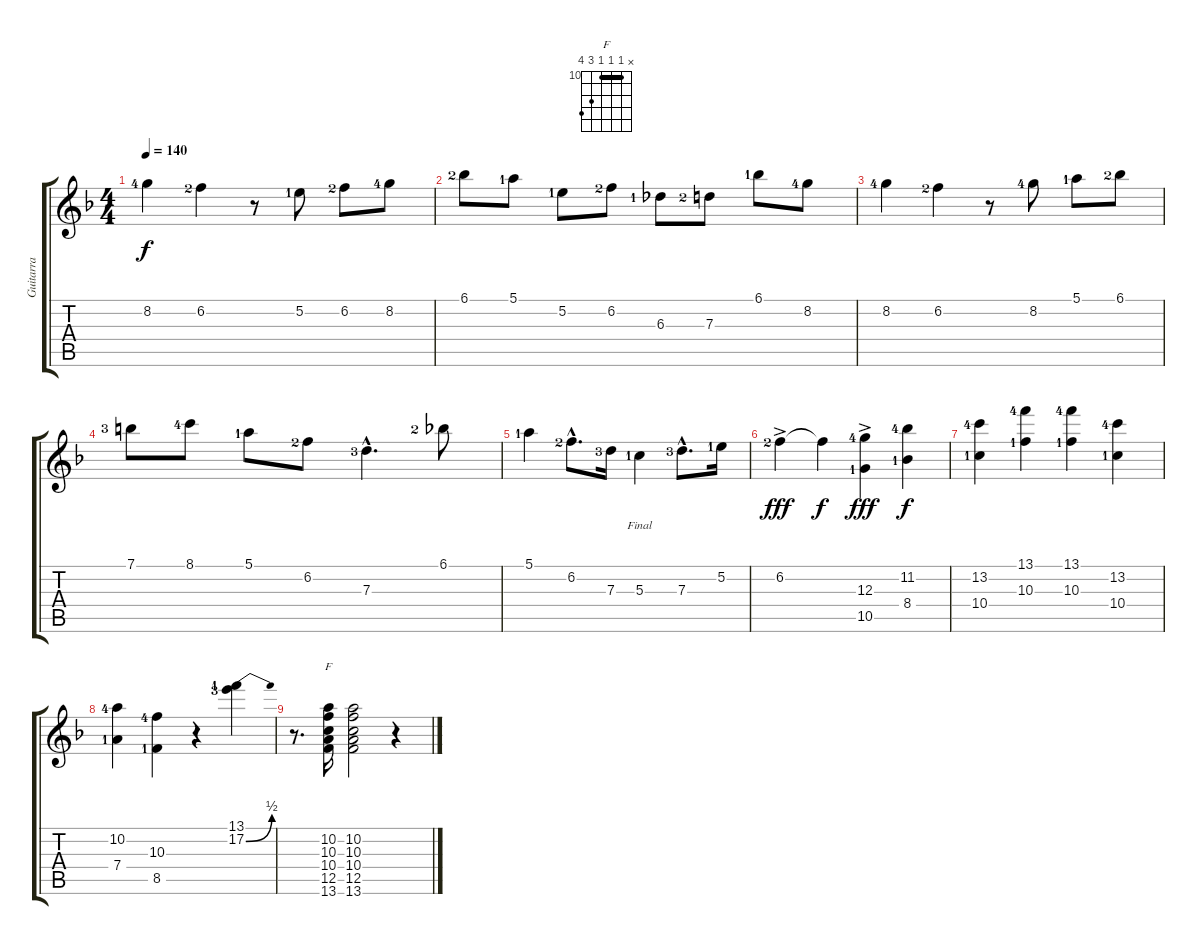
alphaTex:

\track ("Guitarra" "Guitarra") {instrument overdrivenguitar}
\staff {score tabs}
\tuning (E4 B3 G3 D3 A2 E2) {hide}
\chord ("F" x 10 10 10 12 13) {firstfret 10 barre 10}
\ts (4 4)
\tempo 140
\clef g2
\ks f
8.2{lf 5}.4{lyrics (0 "") lyrics (1 "") lyrics (2 "") lyrics (3 "") lyrics (4 "") dy f} 6.2{lf 3}.4{lyrics (0 "") lyrics (1 "") lyrics (2 "") lyrics (3 "") lyrics (4 "")} r.8 5.2{lf 2}.8{lyrics (0 "") lyrics (1 "") lyrics (2 "") lyrics (3 "") lyrics (4 "")} 6.2{lf 3}.8{lyrics (0 "") lyrics (1 "") lyrics (2 "") lyrics (3 "") lyrics (4 "")} 8.2{lf 5}.8{lyrics (0 "") lyrics (1 "") lyrics (2 "") lyrics (3 "") lyrics (4 "")} |
6.1{lf 3}.8{lyrics (0 "") lyrics (1 "") lyrics (2 "") lyrics (3 "") lyrics (4 "")} 5.1{lf 2}.8{lyrics (0 "") lyrics (1 "") lyrics (2 "") lyrics (3 "") lyrics (4 "")} 5.2{lf 2}.8{lyrics (0 "") lyrics (1 "") lyrics (2 "") lyrics (3 "") lyrics (4 "")} 6.2{lf 3}.8{lyrics (0 "") lyrics (1 "") lyrics (2 "") lyrics (3 "") lyrics (4 "")} 6.3{lf 2}.8{lyrics (0 "") lyrics (1 "") lyrics (2 "") lyrics (3 "") lyrics (4 "")} 7.3{lf 3}.8{lyrics (0 "") lyrics (1 "") lyrics (2 "") lyrics (3 "") lyrics (4 "")} 6.1{lf 2}.8{lyrics (0 "") lyrics (1 "") lyrics (2 "") lyrics (3 "") lyrics (4 "")} 8.2{lf 5}.8{lyrics (0 "") lyrics (1 "") lyrics (2 "") lyrics (3 "") lyrics (4 "")} |
8.2{lf 5}.4{lyrics (0 "") lyrics (1 "") lyrics (2 "") lyrics (3 "") lyrics (4 "")} 6.2{lf 3}.4{lyrics (0 "") lyrics (1 "") lyrics (2 "") lyrics (3 "") lyrics (4 "")} r.8 8.2{lf 5}.8{lyrics (0 "") lyrics (1 "") lyrics (2 "") lyrics (3 "") lyrics (4 "")} 5.1{lf 2}.8{lyrics (0 "") lyrics (1 "") lyrics (2 "") lyrics (3 "") lyrics (4 "")} 6.1{lf 3}.8{lyrics (0 "") lyrics (1 "") lyrics (2 "") lyrics (3 "") lyrics (4 "")} |
7.1{lf 4}.8{lyrics (0 "") lyrics (1 "") lyrics (2 "") lyrics (3 "") lyrics (4 "")} 8.1{lf 5}.8{lyrics (0 "") lyrics (1 "") lyrics (2 "") lyrics (3 "") lyrics (4 "")} 5.1{lf 2}.8{lyrics (0 "") lyrics (1 "") lyrics (2 "") lyrics (3 "") lyrics (4 "")} 6.2{lf 3}.8{lyrics (0 "") lyrics (1 "") lyrics (2 "") lyrics (3 "") lyrics (4 "")} 7.3{hac lf 4}.4{d lyrics (0 "") lyrics (1 "") lyrics (2 "") lyrics (3 "") lyrics (4 "")} 6.1{lf 3}.8{lyrics (0 "") lyrics (1 "") lyrics (2 "") lyrics (3 "") lyrics (4 "")} |
5.1{lf 2}.4{lyrics (0 "") lyrics (1 "") lyrics (2 "") lyrics (3 "") lyrics (4 "")} 6.2{hac lf 3}.8{d lyrics (0 "") lyrics (1 "") lyrics (2 "") lyrics (3 "") lyrics (4 "")} 7.3{lf 4}.16{lyrics (0 "") lyrics (1 "") lyrics (2 "") lyrics (3 "") lyrics (4 "")} 5.3{lf 2}.4{lyrics (0 "Final") lyrics (1 "") lyrics (2 "") lyrics (3 "") lyrics (4 "")} 7.3{hac lf 4}.8{d lyrics (0 "") lyrics (1 "") lyrics (2 "") lyrics (3 "") lyrics (4 "")} 5.2{lf 2}.16{lyrics (0 "") lyrics (1 "") lyrics (2 "") lyrics (3 "") lyrics (4 "")} |
6.2{ac lf 3}.4{lyrics (0 "") lyrics (1 "") lyrics (2 "") lyrics (3 "") lyrics (4 "") dy fff} 6.2{t}.4{lyrics (0 "") lyrics (1 "") lyrics (2 "") lyrics (3 "") lyrics (4 "") dy f} (12.3{ac lf 5} 10.5{lf 2}).4{lyrics (0 "") lyrics (1 "") lyrics (2 "") lyrics (3 "") lyrics (4 "") dy fff} (11.2{lf 5} 8.4{lf 2}).4{lyrics (0 "") lyrics (1 "") lyrics (2 "") lyrics (3 "") lyrics (4 "") dy f} |
(13.2{lf 5} 10.4{lf 2}).4{lyrics (0 "") lyrics (1 "") lyrics (2 "") lyrics (3 "") lyrics (4 "")} (13.1{lf 5} 10.3{lf 2}).4{lyrics (0 "") lyrics (1 "") lyrics (2 "") lyrics (3 "") lyrics (4 "")} (13.1{lf 5} 10.3{lf 2}).4{lyrics (0 "") lyrics (1 "") lyrics (2 "") lyrics (3 "") lyrics (4 "")} (13.2{lf 5} 10.4{lf 2}).4{lyrics (0 "") lyrics (1 "") lyrics (2 "") lyrics (3 "") lyrics (4 "")} |
(10.2{lf 5} 7.4{lf 2}).4{lyrics (0 "") lyrics (1 "") lyrics (2 "") lyrics (3 "") lyrics (4 "")} (10.3{lf 5} 8.5{lf 2}).4{lyrics (0 "") lyrics (1 "") lyrics (2 "") lyrics (3 "") lyrics (4 "")} r.4 (13.1{lf 2} 17.2{be (bend 0 0 60 2) lf 4}).4{lyrics (0 "") lyrics (1 "") lyrics (2 "") lyrics (3 "") lyrics (4 "")} |
r.8{d} (10.2 10.3 10.4 12.5 13.6).16{ch "F" lyrics (0 "") lyrics (1 "") lyrics (2 "") lyrics (3 "") lyrics (4 "")} (10.2 10.3 10.4 12.5 13.6).2{lyrics (0 "") lyrics (1 "") lyrics (2 "") lyrics (3 "") lyrics (4 "")} r.4
